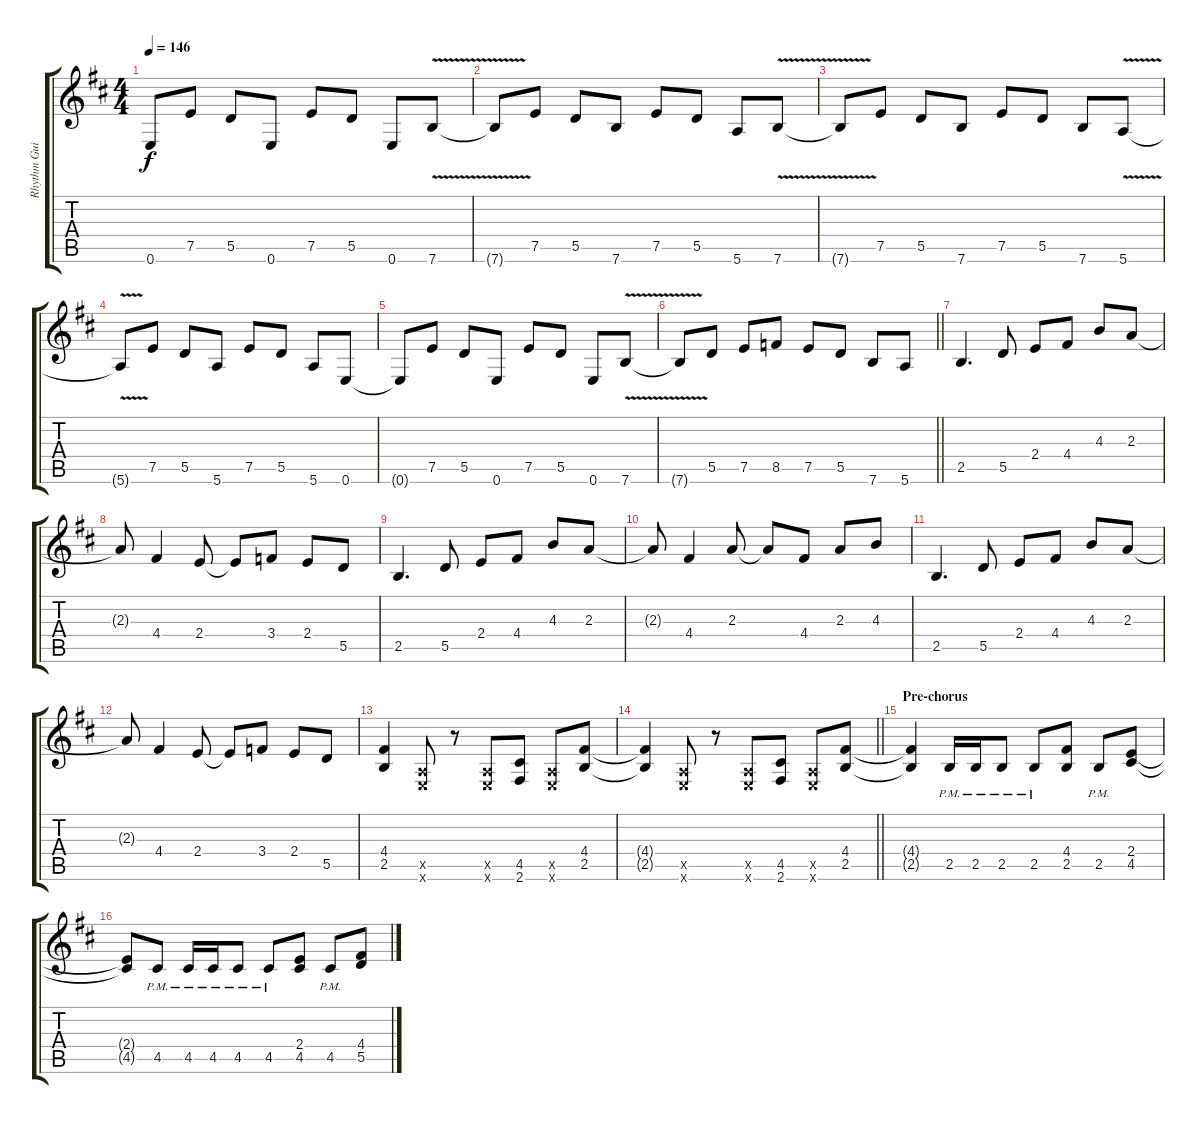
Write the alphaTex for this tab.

\track ("Rhythm Guitar" "Rhythm Gui") {instrument distortionguitar}
\staff {score tabs}
\tuning (E4 B3 G3 D3 A2 E2) {hide}
\ts (4 4)
\tempo 146
\clef g2
\ks d
0.6{t}.8{dy f} 7.5.8 5.5.8 0.6.8 7.5.8 5.5.8 0.6.8 7.6{v}.8 |
7.6{v t}.8 7.5.8 5.5.8 7.6.8 7.5.8 5.5.8 5.6.8 7.6{v}.8 |
7.6{v t}.8 7.5.8 5.5.8 7.6.8 7.5.8 5.5.8 7.6.8 5.6{v}.8 |
5.6{v t}.8 7.5.8 5.5.8 5.6.8 7.5.8 5.5.8 5.6.8 0.6.8 |
0.6{t}.8 7.5.8 5.5.8 0.6.8 7.5.8 5.5.8 0.6.8 7.6{v}.8 |
\barLineRight lightlight
7.6{v t}.8 5.5.8 7.5.8 8.5.8 7.5.8 5.5.8 7.6.8 5.6.8 |
2.5.4{d} 5.5.8 2.4.8 4.4.8 4.3.8 2.3.8 |
2.3{t}.8 4.4.4 2.4.8 2.4{t}.8 3.4.8 2.4.8 5.5.8 |
2.5.4{d} 5.5.8 2.4.8 4.4.8 4.3.8 2.3.8 |
2.3{t}.8 4.4.4 2.3.8 2.3{t}.8 4.4.8 2.3.8 4.3.8 |
2.5.4{d} 5.5.8 2.4.8 4.4.8 4.3.8 2.3.8 |
2.3{t}.8 4.4.4 2.4.8 2.4{t}.8 3.4.8 2.4.8 5.5.8 |
(4.4 2.5).4 (0.5{x} 0.6{x}).8 r.8 (0.5{x} 0.6{x}).8 (4.5 2.6).8 (0.5{x} 0.6{x}).8 (4.4 2.5).8 |
\barLineRight lightlight
(4.4{t} 2.5{t}).4 (0.5{x} 0.6{x}).8 r.8 (0.5{x} 0.6{x}).8 (4.5 2.6).8 (0.5{x} 0.6{x}).8 (4.4 2.5).8 |
\section ("" "Pre-chorus")
(4.4{t} 2.5{t}).4 2.5{pm}.16 2.5{pm}.16 2.5{pm}.8 2.5{pm}.8 (4.4 2.5).8 2.5{pm}.8 (2.4 4.5).8 |
(2.4{t} 4.5{t}).8 4.5{pm}.8 4.5{pm}.16 4.5{pm}.16 4.5{pm}.8 4.5{pm}.8 (2.4 4.5).8 4.5{pm}.8 (4.4 5.5).8
